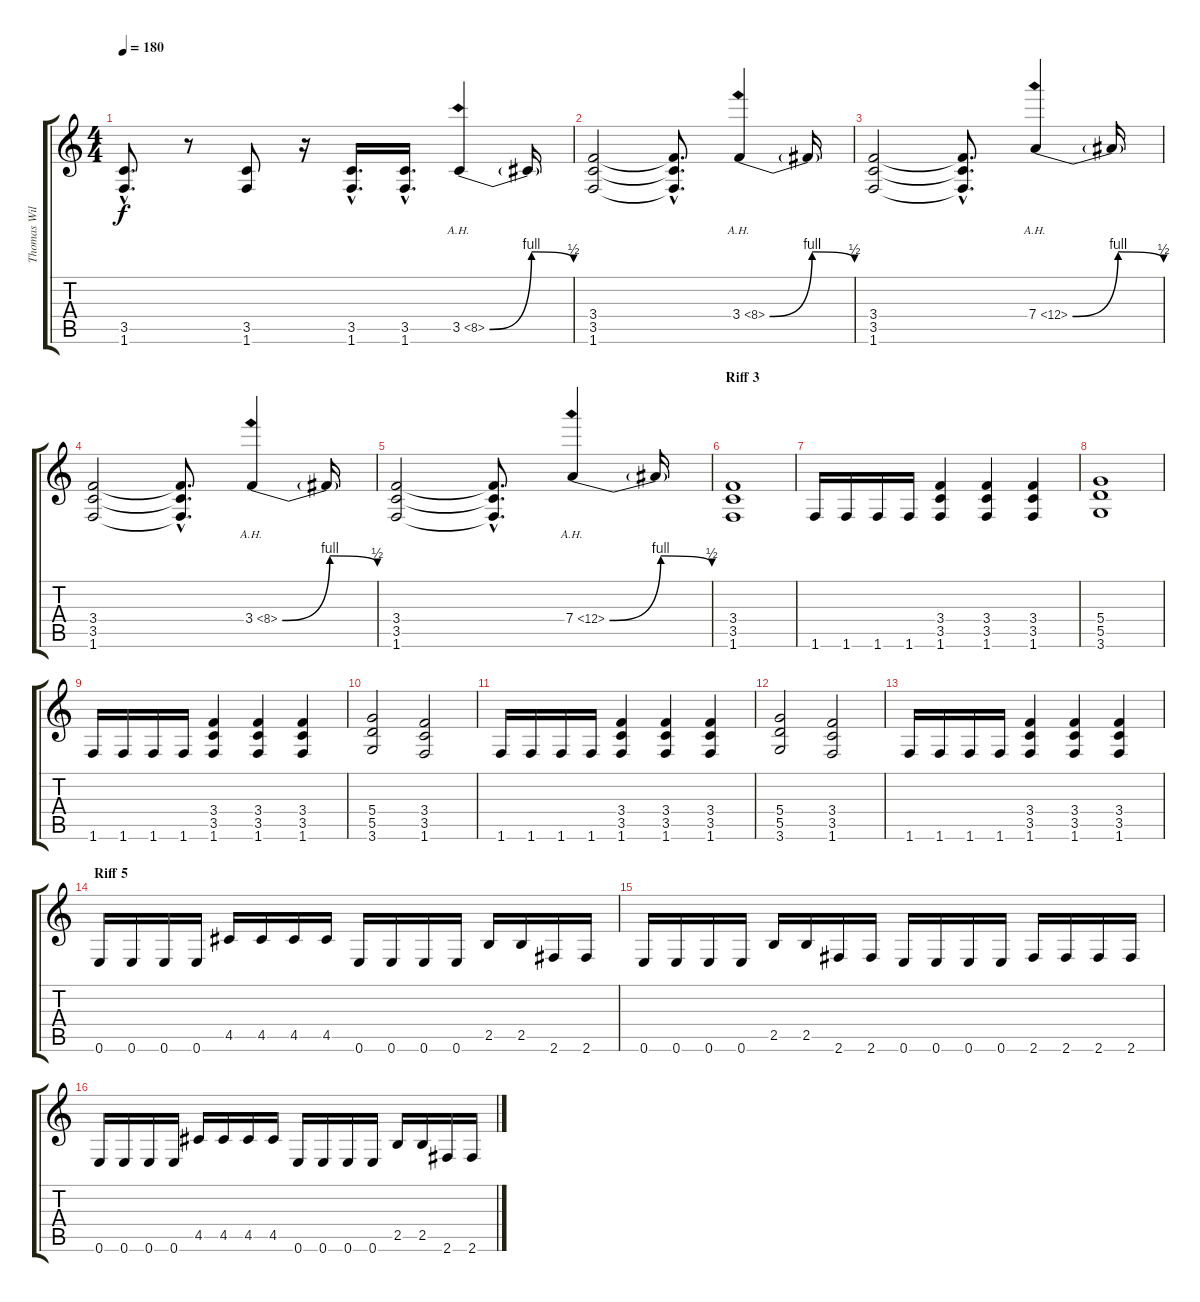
\track ("Thomas Wilkinson" "Thomas Wil") {instrument distortionguitar}
\staff {score tabs}
\tuning (E4 B3 G3 D3 A2 E2) {hide}
\ts (4 4)
\tempo 180
\clef g2
\ks c
(3.5{hac} 1.6{hac}).8{d dy f} r.8 (3.5 1.6).8 r.16 (3.5{hac} 1.6{hac}).16{d} (3.5{hac} 1.6{hac}).16{d} 3.5{be (bendrelease 0 0 30 4 30 4 60 2) ah 5}.4 3.5{t}.16 |
(3.4 3.5 1.6).2 (3.4{hac t} 3.5{hac t} 1.6{hac t}).8{d} 3.4{be (bendrelease 0 0 30 4 30 4 60 2) ah 5}.4 3.4{t}.16 |
(3.4 3.5 1.6).2 (3.4{hac t} 3.5{hac t} 1.6{hac t}).8{d} 7.4{be (bendrelease 0 0 30 4 30 4 60 2) ah 5}.4 7.4{t}.16 |
(3.4 3.5 1.6).2 (3.4{hac t} 3.5{hac t} 1.6{hac t}).8{d} 3.4{be (bendrelease 0 0 30 4 30 4 60 2) ah 5}.4 3.4{t}.16 |
(3.4 3.5 1.6).2 (3.4{hac t} 3.5{hac t} 1.6{hac t}).8{d} 7.4{be (bendrelease 0 0 30 4 30 4 60 2) ah 5}.4 7.4{t}.16 |
\section ("" "Riff 3")
(3.4 3.5 1.6).1 |
1.6.16 1.6.16 1.6.16 1.6.16 (3.4 3.5 1.6).4 (3.4 3.5 1.6).4 (3.4 3.5 1.6).4 |
(5.4 5.5 3.6).1 |
1.6.16 1.6.16 1.6.16 1.6.16 (3.4 3.5 1.6).4 (3.4 3.5 1.6).4 (3.4 3.5 1.6).4 |
(5.4 5.5 3.6).2 (3.4 3.5 1.6).2 |
1.6.16 1.6.16 1.6.16 1.6.16 (3.4 3.5 1.6).4 (3.4 3.5 1.6).4 (3.4 3.5 1.6).4 |
(5.4 5.5 3.6).2 (3.4 3.5 1.6).2 |
1.6.16 1.6.16 1.6.16 1.6.16 (3.4 3.5 1.6).4 (3.4 3.5 1.6).4 (3.4 3.5 1.6).4 |
\section ("" "Riff 5")
0.6.16 0.6.16 0.6.16 0.6.16 4.5.16 4.5.16 4.5.16 4.5.16 0.6.16 0.6.16 0.6.16 0.6.16 2.5.16 2.5.16 2.6.16 2.6.16 |
0.6.16 0.6.16 0.6.16 0.6.16 2.5.16 2.5.16 2.6.16 2.6.16 0.6.16 0.6.16 0.6.16 0.6.16 2.6.16 2.6.16 2.6.16 2.6.16 |
0.6.16 0.6.16 0.6.16 0.6.16 4.5.16 4.5.16 4.5.16 4.5.16 0.6.16 0.6.16 0.6.16 0.6.16 2.5.16 2.5.16 2.6.16 2.6.16
